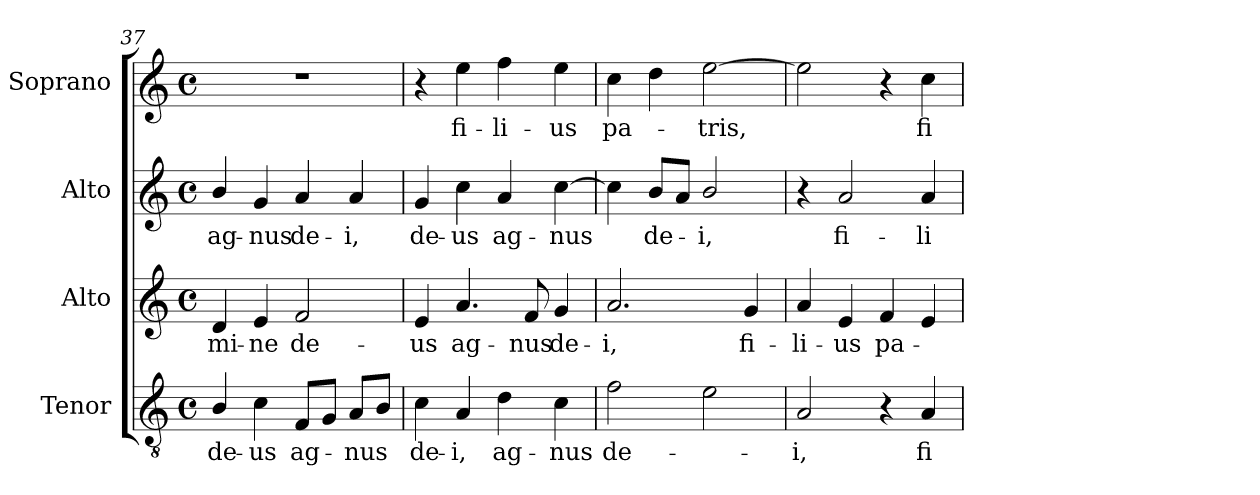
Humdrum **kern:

**kern	**text	**kern	**text	**kern	**text	**kern	**text
*part4	*part4	*part3	*part3	*part2	*part2	*part1	*part1
*staff4	*staff4	*staff3	*staff3	*staff2	*staff2	*staff1	*staff1
*I"Tenor	*	*I"Alto	*	*I"Alto	*	*I"Soprano	*
*I'T.	*	*I'A.	*	*I'A.	*	*I'S.	*
*clefGv2	*	*clefG2	*	*clefG2	*	*clefG2	*
*ITrd7c12	*	*	*	*	*	*	*
*k[]	*	*k[]	*	*k[]	*	*k[]	*
*C:	*	*C:	*	*C:	*	*C:	*
*M4/4	*	*M4/4	*	*M4/4	*	*M4/4	*
*met(c)	*	*met(c)	*	*met(c)	*	*met(c)	*
=37	=37	=37	=37	=37	=37	=37	=37
!	!LO:LY:b:color=#000000	!	!	!	!	!	!
!	!	!	!LO:LY:b:color=#000000	!	!	!	!
!	!	!	!	!	!LO:LY:b:color=#000000	!	!
4BBi/	de-	4di/	-mi-	4bi/	ag-	1r	.
!	!LO:LY:b:color=#000000	!	!	!	!	!	!
!	!	!	!LO:LY:b:color=#000000	!	!	!	!
!	!	!	!	!	!LO:LY:b:color=#000000	!	!
4Ci\	-us	4ei/	-ne	4gi/	-nus	.	.
!	!LO:LY:b:color=#000000	!	!	!	!	!	!
!	!	!	!LO:LY:b:color=#000000	!	!	!	!
!	!	!	!	!	!LO:LY:b:color=#000000	!	!
8FFi/L	ag-	2fi/	de-	4ai/	de-	.	.
8GGi/J	.	.	.	.	.	.	.
!	!LO:LY:b:color=#000000	!	!	!	!	!	!
!	!	!	!	!	!LO:LY:b:color=#000000	!	!
8AAi/L	-nus	.	.	4ai/	-i,	.	.
8BBi/J	.	.	.	.	.	.	.
=38	=38	=38	=38	=38	=38	=38	=38
!	!LO:LY:b:color=#000000	!	!	!	!	!	!
!	!	!	!LO:LY:b:color=#000000	!	!	!	!
!	!	!	!	!	!LO:LY:b:color=#000000	!	!
4Ci\	de-	4ei/	-us	4gi/	de-	4r	.
!	!LO:LY:b:color=#000000	!	!	!	!	!	!
!	!	!	!LO:LY:b:color=#000000	!	!	!	!
!	!	!	!	!	!LO:LY:b:color=#000000	!	!
!	!	!	!	!	!	!	!LO:LY:b:color=#000000
4AAi/	-i,	4.ai/	ag-	4cci\	-us	4eei\	fi-
!	!LO:LY:b:color=#000000	!	!	!	!	!	!
!	!	!	!	!	!LO:LY:b:color=#000000	!	!
!	!	!	!	!	!	!	!LO:LY:b:color=#000000
4Di\	ag-	.	.	4ai/	ag-	4ffi\	-li-
!	!	!	!LO:LY:b:color=#000000	!	!	!	!
.	.	8fi/	-nus	.	.	.	.
!	!LO:LY:b:color=#000000	!	!	!	!	!	!
!	!	!	!LO:LY:b:color=#000000	!	!	!	!
!	!	!	!	!	!LO:LY:b:color=#000000	!	!
!	!	!	!	!	!	!	!LO:LY:b:color=#000000
4Ci\	-nus	4gi/	de-	[4cci\	-nus	4eei\	-us
=39	=39	=39	=39	=39	=39	=39	=39
!	!LO:LY:b:color=#000000	!	!	!	!	!	!
!	!	!	!LO:LY:b:color=#000000	!	!	!	!
!	!	!	!	!	!	!	!LO:LY:b:color=#000000
2Fi\	de-	2.ai/	-i,	4cci\]	.	4cci\	pa-
!	!	!	!	!	!LO:LY:b:color=#000000	!	!
.	.	.	.	8bi/L	de-	4ddi\	.
.	.	.	.	8ai/J	.	.	.
!	!	!	!	!	!LO:LY:b:color=#000000	!	!
!	!	!	!	!	!	!	!LO:LY:b:color=#000000
2Ei\	.	.	.	2bi/	-i,	[2eei\	-tris,
!	!	!	!LO:LY:b:color=#000000	!	!	!	!
.	.	4gi/	fi-	.	.	.	.
!!LO:PB:g=z
=40	=40	=40	=40	=40	=40	=40	=40
!	!LO:LY:b:color=#000000	!	!	!	!	!	!
!	!	!	!LO:LY:b:color=#000000	!	!	!	!
2AAi/	-i,	4ai/	-li-	4r	.	2eei\]	.
!	!	!	!LO:LY:b:color=#000000	!	!	!	!
!	!	!	!	!	!LO:LY:b:color=#000000	!	!
.	.	4ei/	-us	2ai/	fi-	.	.
!	!	!	!LO:LY:b:color=#000000	!	!	!	!
4r	.	4fi/	pa-	.	.	4r	.
!	!LO:LY:b:color=#000000	!	!	!	!	!	!
!	!	!	!	!	!LO:LY:b:color=#000000	!	!
!	!	!	!	!	!	!	!LO:LY:b:color=#000000
4AAi/	fi-	4ei/	.	4ai/	-li-	4cci\	fi-
=	=	=	=	=	=	=	=
*-	*-	*-	*-	*-	*-	*-	*-
